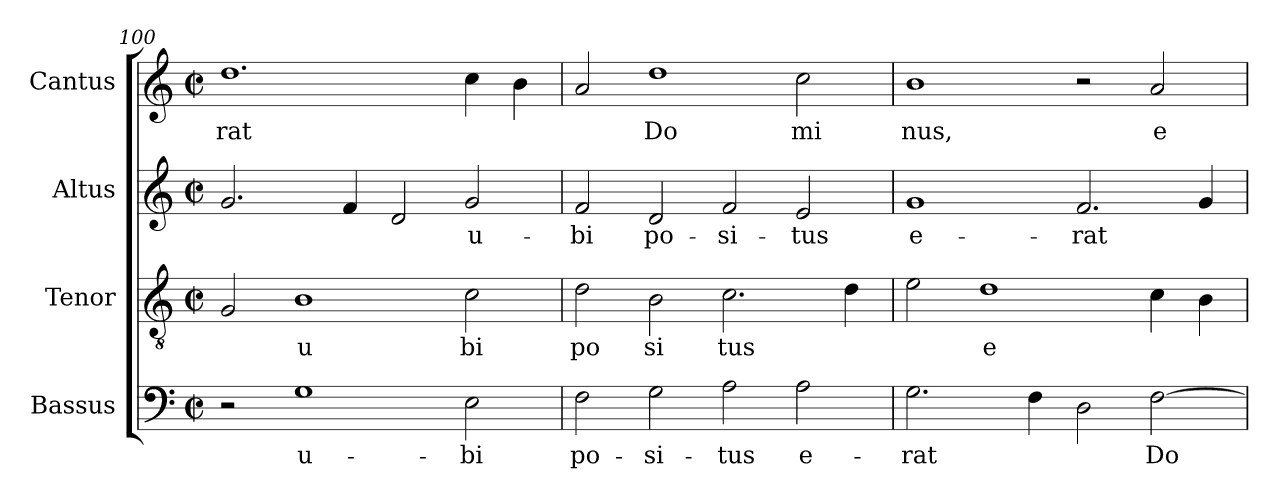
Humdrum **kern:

**kern	**text	**kern	**text	**kern	**text	**kern	**text
*part4	*part4	*part3	*part3	*part2	*part2	*part1	*part1
*staff4	*staff4	*staff3	*staff3	*staff2	*staff2	*staff1	*staff1
*I"Bassus	*	*I"Tenor	*	*I"Altus	*	*I"Cantus	*
*clefF4	*	*clefGv2	*	*clefG2	*	*clefG2	*
*k[]	*	*k[]	*	*k[]	*	*k[]	*
*C:	*	*C:	*	*C:	*	*C:	*
*M2/2	*	*M2/2	*	*M2/2	*	*M2/2	*
*met(c|)	*	*met(c|)	*	*met(c|)	*	*met(c|)	*
=100	=100	=100	=100	=100	=100	=100	=100
!	!	!	!LO:LY:b:cj	!	!LO:LY:b:cj	!	!LO:LY:b:cj
2r	.	2G/	.	2.g/	.	1.dd	rat
!	!LO:LY:b:cj	!	!LO:LY:b:cj	!	!	!	!
1G	u-	1B	u	.	.	.	.
!	!	!	!	!	!LO:LY:b:cj	!	!
.	.	.	.	4f/	.	.	.
!	!	!	!	!	!LO:LY:b:cj	!	!
.	.	.	.	2d/	.	.	.
!	!LO:LY:b:cj	!	!LO:LY:b:cj	!	!LO:LY:b:cj	!	!LO:LY:b:cj
2E\	-bi	2c\	bi	2g/	u-	4cc\	.
!	!	!	!	!	!	!	!LO:LY:b:cj
.	.	.	.	.	.	4b\	.
=101	=101	=101	=101	=101	=101	=101	=101
!	!LO:LY:b:cj	!	!LO:LY:b:cj	!	!LO:LY:b:cj	!	!LO:LY:b:cj
2F\	po-	2d\	po	2f/	-bi	2a/	.
!	!LO:LY:b:cj	!	!LO:LY:b:cj	!	!LO:LY:b:cj	!	!LO:LY:b:cj
2G\	-si-	2B\	si	2d/	po-	1dd	Do
!	!LO:LY:b:cj	!	!LO:LY:b:cj	!	!LO:LY:b:cj	!	!
2A\	-tus	2.c\	tus	2f/	-si-	.	.
!	!LO:LY:b:cj	!	!	!	!LO:LY:b:cj	!	!LO:LY:b:cj
2A\	e-	.	.	2e/	-tus	2cc\	mi
!	!	!	!LO:LY:b:cj	!	!	!	!
.	.	4d\	.	.	.	.	.
=102	=102	=102	=102	=102	=102	=102	=102
!	!LO:LY:b:cj	!	!LO:LY:b:cj	!	!LO:LY:b:cj	!	!LO:LY:b:cj
2.G\	-rat	2e\	.	1g	e-	1b	nus,
!	!	!	!LO:LY:b:cj	!	!	!	!
.	.	1d	e	.	.	.	.
!	!LO:LY:b:cj	!	!	!	!	!	!
4F\	.	.	.	.	.	.	.
!	!LO:LY:b:cj	!	!	!	!LO:LY:b:cj	!	!
2D\	.	.	.	2.f/	-rat	2r	.
!	!LO:LY:b:cj	!	!LO:LY:b:cj	!	!	!	!LO:LY:b:cj
[>2F\	Do-	4c\	.	.	.	2a/	e
!	!	!	!LO:LY:b:cj	!	!LO:LY:b:cj	!	!
.	.	4B\	.	4g/	.	.	.
=	=	=	=	=	=	=	=
*-	*-	*-	*-	*-	*-	*-	*-
